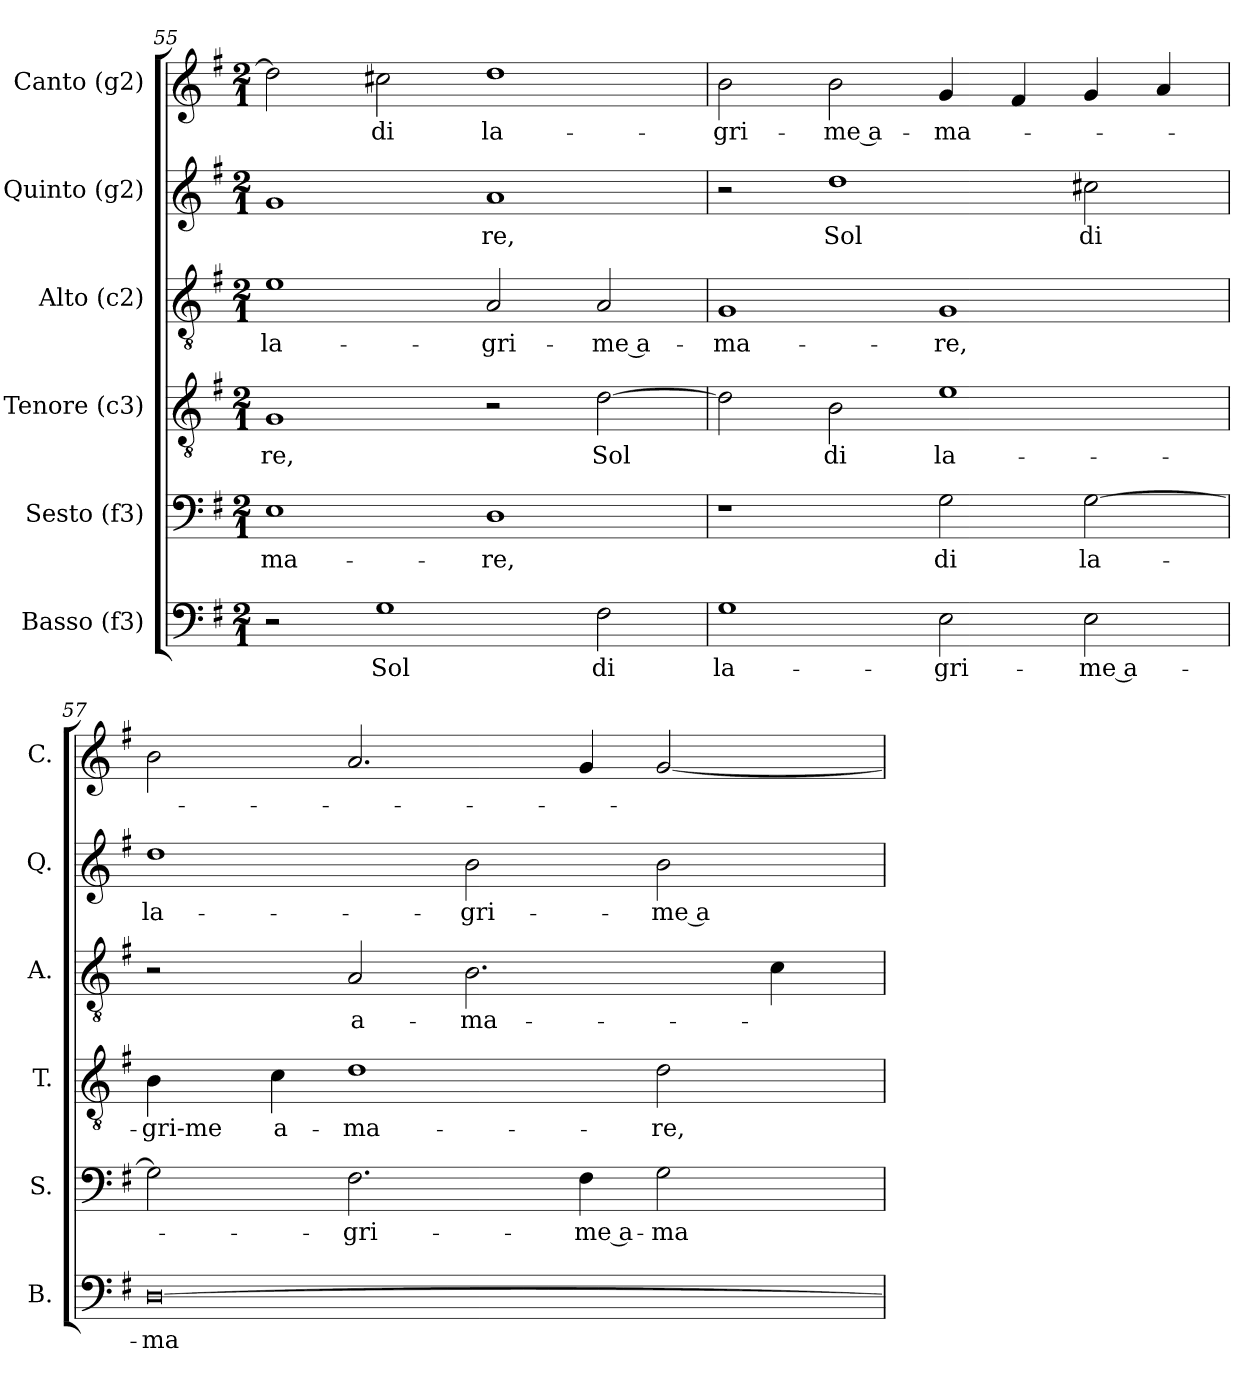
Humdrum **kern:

**kern	**text	**kern	**text	**kern	**text	**kern	**text	**kern	**text	**kern	**text
*part6	*part6	*part5	*part5	*part4	*part4	*part3	*part3	*part2	*part2	*part1	*part1
*staff6	*staff6	*staff5	*staff5	*staff4	*staff4	*staff3	*staff3	*staff2	*staff2	*staff1	*staff1
*I"Basso (f3)	*	*I"Sesto (f3)	*	*I"Tenore (c3)	*	*I"Alto (c2)	*	*I"Quinto (g2)	*	*I"Canto (g2)	*
*I'B.	*	*I'S.	*	*I'T.	*	*I'A.	*	*I'Q.	*	*I'C.	*
*clefF4	*	*clefF4	*	*clefGv2	*	*clefGv2	*	*clefG2	*	*clefG2	*
*k[f#]	*	*k[f#]	*	*k[f#]	*	*k[f#]	*	*k[f#]	*	*k[f#]	*
*G:	*	*G:	*	*G:	*	*G:	*	*G:	*	*G:	*
*M2/1	*	*M2/1	*	*M2/1	*	*M2/1	*	*M2/1	*	*M2/1	*
=55	=55	=55	=55	=55	=55	=55	=55	=55	=55	=55	=55
!	!	!	!LO:LY:b:cj	!	!LO:LY:b:cj	!	!LO:LY:b:cj	!	!	!	!
2r	.	1E	-ma-	1G	-re,	1e	la-	1g	.	2dd\]	.
!	!LO:LY:b:cj	!	!	!	!	!	!	!	!	!	!LO:LY:b:cj
1G	Sol	.	.	.	.	.	.	.	.	2cc#X\	di
!	!	!	!LO:LY:b:cj	!	!	!	!LO:LY:b:cj	!	!LO:LY:b:cj	!	!LO:LY:b:cj
.	.	1D	-re,	2r	.	2A/	-gri-	1a	-re,	1dd	la-
!	!LO:LY:b:cj	!	!	!	!LO:LY:b:cj	!	!LO:LY:b:rj	!	!	!	!
2F#\	di	.	.	[>2d\	Sol	2A/	-me a-	.	.	.	.
=56	=56	=56	=56	=56	=56	=56	=56	=56	=56	=56	=56
!	!LO:LY:b:cj	!	!	!	!	!	!LO:LY:b:cj	!	!	!	!LO:LY:b:cj
1G	la-	1r	.	2d\]	.	1G	-ma-	2r	.	2b\	-gri-
!	!	!	!	!	!LO:LY:b:cj	!	!	!	!LO:LY:b:cj	!	!LO:LY:b:rj
.	.	.	.	2B\	di	.	.	1dd	Sol	2b\	-me a-
!	!LO:LY:b:cj	!	!LO:LY:b:cj	!	!LO:LY:b:cj	!	!LO:LY:b:cj	!	!	!	!LO:LY:b
2E\	-gri-	2G\	di	1e	la-	1G	-re,	.	.	4g/	-ma-
.	.	.	.	.	.	.	.	.	.	4f#/	.
!	!LO:LY:b:rj	!	!LO:LY:b:cj	!	!	!	!	!	!LO:LY:b:cj	!	!
2E\	-me a-	[<2G\	la-	.	.	.	.	2cc#X\	di	4g/	.
.	.	.	.	.	.	.	.	.	.	4a/	.
!!LO:PB:g=z
=57	=57	=57	=57	=57	=57	=57	=57	=57	=57	=57	=57
!	!LO:LY:b:cj	!	!	!	!LO:LY:b	!	!	!	!LO:LY:b:cj	!	!
*	*	*^	*	*	*	*	*	*	*	*^	*
[>0D	-ma-	2G\]	8ryy	.	4B\	-gri-me	2r	.	1dd	la-	2b\	8..ryy	.
.	.	.	64ryy	.	.	.	.	.	.	.	.	.	.
.	.	.	1ryy	.	.	.	.	.	.	.	.	.	.
.	.	.	.	.	.	.	.	.	.	.	.	1ryy	.
!	!	!	!	!	!	!LO:LY:b	!	!	!	!	!	!	!
.	.	.	.	.	4c\	a-	.	.	.	.	.	.	.
!	!	!	!	!LO:LY:b:cj	!	!LO:LY:b:cj	!	!LO:LY:b:cj	!	!	!	!	!
.	.	2.F#\	.	-gri-	1d	-ma-	2A/	a-	.	.	2.a/	.	.
!	!	!	!	!	!	!	!	!LO:LY:b	!	!LO:LY:b:cj	!	!	!
.	.	.	.	.	.	.	2.B\	-ma-	2b\	-gri-	.	.	.
.	.	.	2ryy	.	.	.	.	.	.	.	.	.	.
.	.	.	.	.	.	.	.	.	.	.	.	2ryy	.
!	!	!	!	!LO:LY:b:rj	!	!	!	!	!	!	!	!	!
.	.	4F#\	.	-me a-	.	.	.	.	.	.	4g/	.	.
!	!	!	!	!LO:LY:b	!	!LO:LY:b:cj	!	!	!	!LO:LY:b:rj	!	!	!
.	.	2G\	.	-ma-	2d\	-re,	.	.	2b\	-me a-	[<2g/	.	.
.	.	.	4ryy	.	.	.	.	.	.	.	.	.	.
.	.	.	.	.	.	.	.	.	.	.	.	4ryy	.
.	.	.	.	.	.	.	4c\	.	.	.	.	.	.
.	.	.	16..ryy	.	.	.	.	.	.	.	.	.	.
.	.	.	.	.	.	.	.	.	.	.	.	32ryy	.
*	*	*v	*v	*	*	*	*	*	*	*	*v	*v	*
=	=	=	=	=	=	=	=	=	=	=	=
*-	*-	*-	*-	*-	*-	*-	*-	*-	*-	*-	*-
